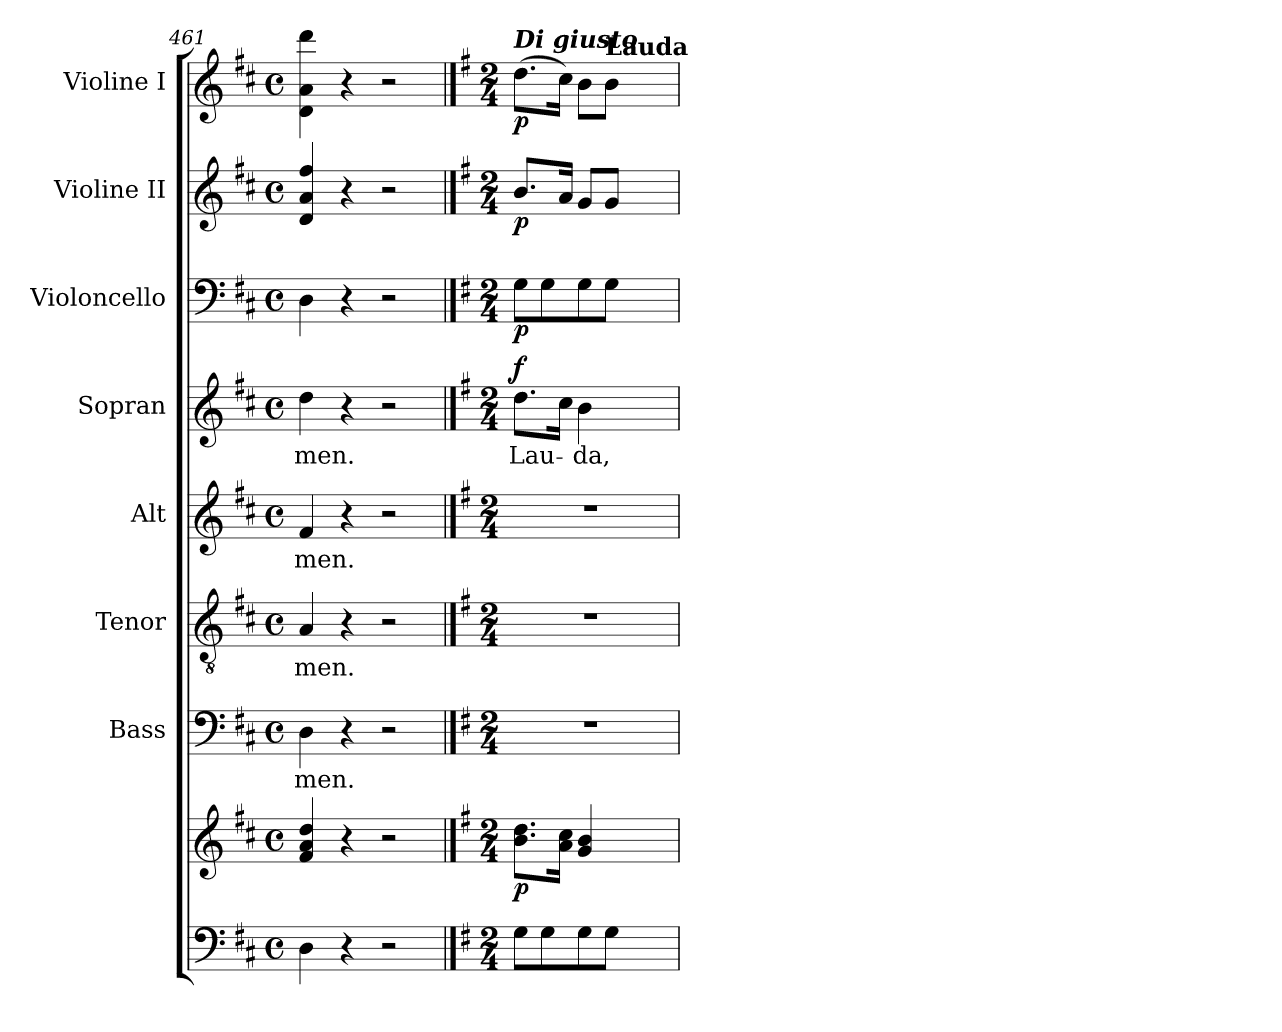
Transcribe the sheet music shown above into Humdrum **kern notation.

**kern	**kern	**dynam	**kern	**text	**kern	**text	**kern	**text	**kern	**text	**dynam	**kern	**dynam	**kern	**dynam	**kern	**dynam
*part8	*part8	*part8	*part7	*part7	*part6	*part6	*part5	*part5	*part4	*part4	*part4	*part3	*part3	*part2	*part2	*part1	*part1
*staff9	*staff8	*staff8/9	*staff7	*staff7	*staff6	*staff6	*staff5	*staff5	*staff4	*staff4	*staff4	*staff3	*staff3	*staff2	*staff2	*staff1	*staff1
*	*	*	*I"Bass	*	*I"Tenor	*	*I"Alt	*	*I"Sopran	*	*	*I"Violoncello	*	*I"Violine II	*	*I"Violine I	*
*	*	*	*I'B.	*	*I'T.	*	*I'A.	*	*I'S.	*	*	*I'Vc.	*	*I'Vl. II	*	*I'Vl. I	*
*clefF4	*clefG2	*	*clefF4	*	*clefGv2	*	*clefG2	*	*clefG2	*	*	*clefF4	*	*clefG2	*	*clefG2	*
*	*	*	*	*	*	*	*	*	*	*	*	*ITrd7c12	*	*	*	*	*
*k[f#c#]	*k[f#c#]	*	*k[f#c#]	*	*k[f#c#]	*	*k[f#c#]	*	*k[f#c#]	*	*	*k[f#c#]	*	*k[f#c#]	*	*k[f#c#]	*
*D:	*D:	*	*D:	*	*D:	*	*D:	*	*D:	*	*	*D:	*	*D:	*	*D:	*
*M4/4	*M4/4	*	*M4/4	*	*M4/4	*	*M4/4	*	*M4/4	*	*	*M4/4	*	*M4/4	*	*M4/4	*
*met(c)	*met(c)	*	*met(c)	*	*met(c)	*	*met(c)	*	*met(c)	*	*	*met(c)	*	*met(c)	*	*met(c)	*
=461	=461	=461	=461	=461	=461	=461	=461	=461	=461	=461	=461	=461	=461	=461	=461	=461	=461
!	!	!	!	!LO:LY:b	!	!LO:LY:b	!	!LO:LY:b	!	!LO:LY:b	!	!	!	!	!	!	!
4D\	4f#/ 4a/ 4dd/	.	4D\	-men.	4A/	-men.	4f#/	-men.	4dd\	-men.	.	4DD\	.	4d/ 4a/ 4ff#/	.	4d\ 4a\ 4ddd\	.
4r	4r	.	4r	.	4r	.	4r	.	4r	.	.	4r	.	4r	.	4r	.
2r	2r	.	2r	.	2r	.	2r	.	2r	.	.	2r	.	2r	.	2r	.
!!LO:PB:g=z
==462	==462	==462	==462	==462	==462	==462	==462	==462	==462	==462	==462	==462	==462	==462	==462	==462	==462
*k[f#]	*k[f#]	*	*k[f#]	*	*k[f#]	*	*k[f#]	*	*k[f#]	*	*	*k[f#]	*	*k[f#]	*	*k[f#]	*
*G:	*G:	*	*G:	*	*G:	*	*G:	*	*G:	*	*	*G:	*	*G:	*	*G:	*
*M2/4	*M2/4	*	*M2/4	*	*M2/4	*	*M2/4	*	*M2/4	*	*	*M2/4	*	*M2/4	*	*M2/4	*
!	!	!	!	!	!	!	!	!	!	!	!	!	!	!	!	!LO:TX:a:Bi:t=Di giusto	!
!	!	!LO:DY:b	!	!	!	!	!	!	!	!LO:LY:b	!LO:DY:a	!	!LO:DY:b	!	!LO:DY:b	!	!LO:DY:b
8G\L	8.b\ 8.dd\L	p	2r	.	2r	.	2r	.	8.dd\L	Lau-	f	8GG\L	p	8.b/L	p	(>8.dd\L	p
8G\	.	.	.	.	.	.	.	.	.	.	.	8GG\	.	.	.	.	.
.	16a\ 16cc\Jk	.	.	.	.	.	.	.	16cc\Jk	.	.	.	.	16a/Jk	.	16cc\Jk)	.
!	!	!	!	!	!	!	!	!	!	!LO:LY:b	!	!	!	!	!	!	!
8G\	4g/ 4b/	.	.	.	.	.	.	.	4b\	-da,	.	8GG\	.	8g/L	.	8b\L	.
!	!	!	!	!	!	!	!	!	!	!	!	!	!	!	!	!LO:TX:a:B:t=Lauda	!
8G\J	.	.	.	.	.	.	.	.	.	.	.	8GG\J	.	8g/J	.	8b\J	.
=	=	=	=	=	=	=	=	=	=	=	=	=	=	=	=	=	=
*-	*-	*-	*-	*-	*-	*-	*-	*-	*-	*-	*-	*-	*-	*-	*-	*-	*-
